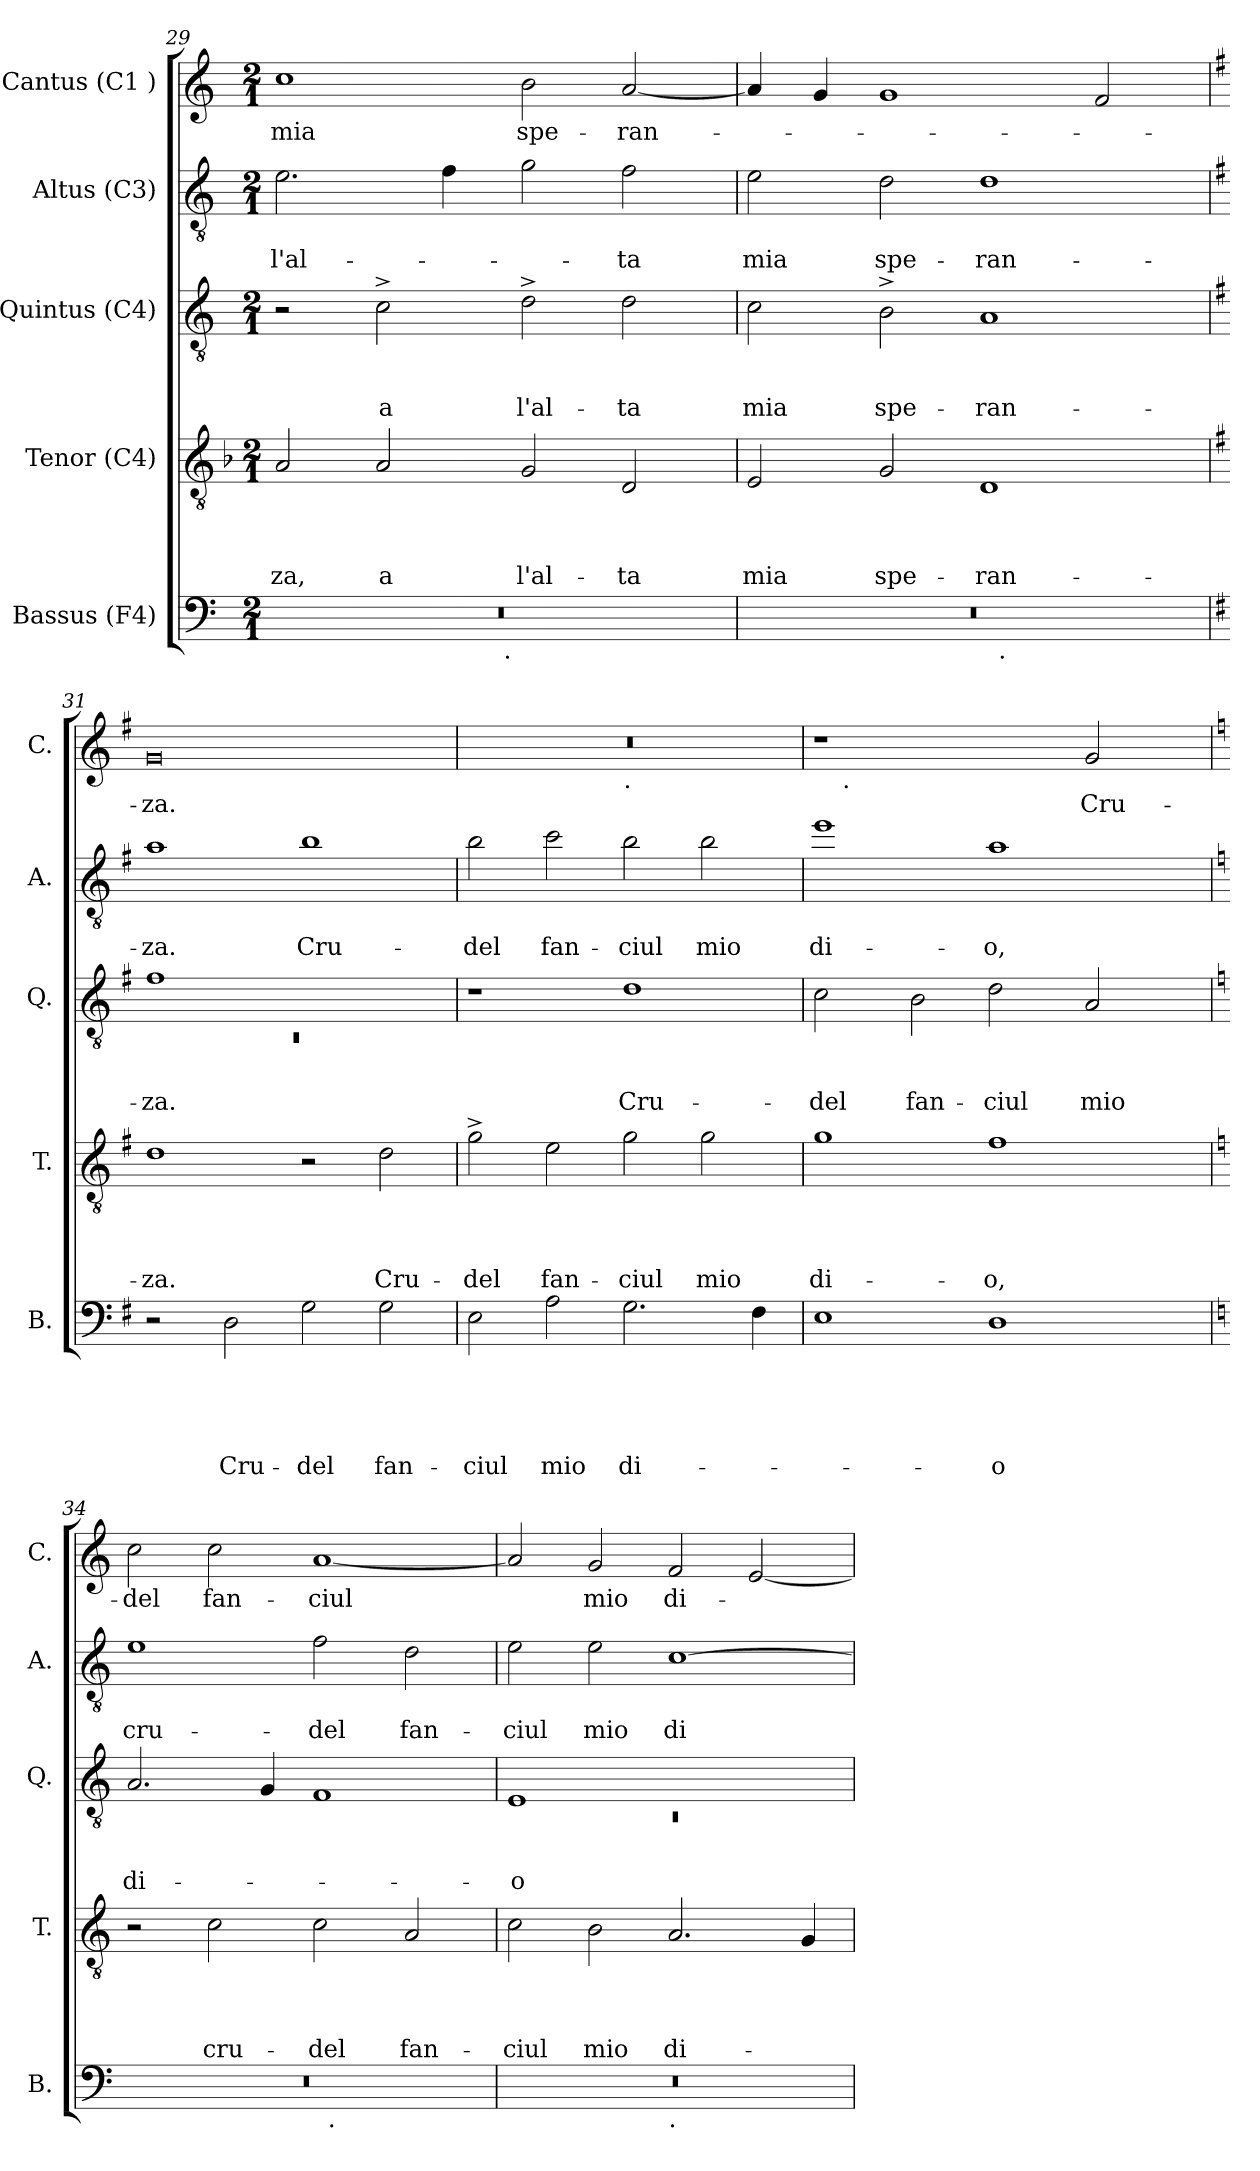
**kern	**text	**text	**text	**text	**text	**kern	**text	**text	**text	**text	**kern	**text	**text	**text	**kern	**text	**text	**kern	**text
*part5	*part5	*part5	*part5	*part5	*part5	*part4	*part4	*part4	*part4	*part4	*part3	*part3	*part3	*part3	*part2	*part2	*part2	*part1	*part1
*staff5	*staff5	*staff5	*staff5	*staff5	*staff5	*staff4	*staff4	*staff4	*staff4	*staff4	*staff3	*staff3	*staff3	*staff3	*staff2	*staff2	*staff2	*staff1	*staff1
*I"Bassus (F4)	*	*	*	*	*	*I"Tenor (C4)	*	*	*	*	*I"Quintus (C4)	*	*	*	*I"Altus (C3)	*	*	*I"Cantus (C1 )	*
*I'B.	*	*	*	*	*	*I'T.	*	*	*	*	*I'Q.	*	*	*	*I'A.	*	*	*I'C.	*
*clefF4	*	*	*	*	*	*clefGv2	*	*	*	*	*clefGv2	*	*	*	*clefGv2	*	*	*clefG2	*
*k[]	*	*	*	*	*	*k[b-]	*	*	*	*	*k[]	*	*	*	*k[]	*	*	*k[]	*
*C:	*	*	*	*	*	*F:	*	*	*	*	*C:	*	*	*	*C:	*	*	*C:	*
*M2/1	*	*	*	*	*	*M2/1	*	*	*	*	*M2/1	*	*	*	*M2/1	*	*	*M2/1	*
=29	=29	=29	=29	=29	=29	=29	=29	=29	=29	=29	=29	=29	=29	=29	=29	=29	=29	=29	=29
!	!	!	!	!	!	!	!	!	!	!LO:LY:b	!	!	!	!	!	!	!LO:LY:b	!	!LO:LY:b
*^	*	*	*	*	*	*	*	*	*	*	*	*	*	*	*	*	*	*	*
0r	2ryy	.	.	.	.	.	2A/	.	.	.	-za,	2r	.	.	.	2.e\	.	l'al-	1cc	mia
!	!	!	!	!	!	!	!	!	!	!	!LO:LY:b	!	!	!	!LO:LY:b	!	!	!	!	!
.	4...ryy	.	.	.	.	.	2A/	.	.	.	a	2c^>\	.	.	a	.	.	.	.	.
.	.	.	.	.	.	.	.	.	.	.	.	.	.	.	.	4f\	.	.	.	.
!	!LO:TX:b:t=.	!	!	!	!	!	!	!	!	!	!	!	!	!	!	!	!	!	!	!
.	1ryy	.	.	.	.	.	.	.	.	.	.	.	.	.	.	.	.	.	.	.
!	!	!	!	!	!	!	!	!	!	!	!LO:LY:b	!	!	!	!LO:LY:b	!	!	!	!	!LO:LY:b
.	.	.	.	.	.	.	2G/	.	.	.	l'al-	2d^>\	.	.	l'al-	2g\	.	.	2b\	spe-
!	!	!	!	!	!	!	!	!	!	!	!LO:LY:b	!	!	!	!LO:LY:b	!	!	!LO:LY:b	!	!LO:LY:b
.	.	.	.	.	.	.	2D/	.	.	.	-ta	2d\	.	.	-ta	2f\	.	-ta	[<2a/	-ran-
.	32ryy	.	.	.	.	.	.	.	.	.	.	.	.	.	.	.	.	.	.	.
!!LO:LB:g=z
=30	=30	=30	=30	=30	=30	=30	=30	=30	=30	=30	=30	=30	=30	=30	=30	=30	=30	=30	=30	=30
*	*	*	*	*	*	*	*k[]	*	*	*	*	*	*	*	*	*	*	*	*	*
*	*	*	*	*	*	*	*C:	*	*	*	*	*	*	*	*	*	*	*	*	*
!	!	!	!	!	!	!	!	!	!	!	!LO:LY:b	!	!	!	!LO:LY:b	!	!	!LO:LY:b	!	!
0r	1ryy	.	.	.	.	.	2E/	.	.	.	mia	2c\	.	.	mia	2e\	.	mia	4a/]	.
.	.	.	.	.	.	.	.	.	.	.	.	.	.	.	.	.	.	.	4g/	.
!	!	!	!	!	!	!	!	!	!	!	!LO:LY:b	!	!	!	!LO:LY:b	!	!	!LO:LY:b	!	!
.	.	.	.	.	.	.	2G/	.	.	.	spe-	2B^>\	.	.	spe-	2d\	.	spe-	1g	.
!	!	!	!	!	!	!	!	!	!	!	!LO:LY:b	!	!	!	!LO:LY:b	!	!	!LO:LY:b	!	!
.	32ryy	.	.	.	.	.	1D	.	.	.	-ran-	1A	.	.	-ran-	1d	.	-ran-	.	.
!	!LO:TX:b:t=.	!	!	!	!	!	!	!	!	!	!	!	!	!	!	!	!	!	!	!
.	2ryy	.	.	.	.	.	.	.	.	.	.	.	.	.	.	.	.	.	.	.
.	.	.	.	.	.	.	.	.	.	.	.	.	.	.	.	.	.	.	2f/	.
.	4...ryy	.	.	.	.	.	.	.	.	.	.	.	.	.	.	.	.	.	.	.
*v	*v	*	*	*	*	*	*	*	*	*	*	*	*	*	*	*	*	*	*	*
=31	=31	=31	=31	=31	=31	=31	=31	=31	=31	=31	=31	=31	=31	=31	=31	=31	=31	=31	=31
*k[f#]	*	*	*	*	*	*k[f#]	*	*	*	*	*k[f#]	*	*	*	*k[f#]	*	*	*k[f#]	*
*G:	*	*	*	*	*	*G:	*	*	*	*	*G:	*	*	*	*G:	*	*	*G:	*
*^	*	*	*	*	*	*	*	*	*	*	*^	*	*	*	*	*	*	*	*
!	!	!	!	!	!	!	!	!	!	!	!LO:LY:b	!	!LO:N:vis=1	!	!	!LO:LY:b	!	!	!LO:LY:b	!	!LO:LY:b
*v	*v	*	*	*	*	*	*	*	*	*	*	*	*	*	*	*	*	*	*	*	*
2r	.	.	.	.	.	1d	.	.	.	-za.	1f#	0rC	.	.	-za.	1a	.	-za.	0g	-za.
!	!	!	!	!	!LO:LY:b	!	!	!	!	!	!	!	!	!	!	!	!	!	!	!
2D\	.	.	.	.	Cru-	.	.	.	.	.	.	.	.	.	.	.	.	.	.	.
!	!	!	!	!	!LO:LY:b	!	!	!	!	!	!	!	!	!	!	!	!	!LO:LY:b	!	!
2G\	.	.	.	.	-del	2r	.	.	.	.	1ryy	.	.	.	.	1b	.	Cru-	.	.
!	!	!	!	!	!LO:LY:b	!	!	!	!	!LO:LY:b	!	!	!	!	!	!	!	!	!	!
2G\	.	.	.	.	fan-	2d\	.	.	.	Cru-	.	.	.	.	.	.	.	.	.	.
*	*	*	*	*	*	*	*	*	*	*	*v	*v	*	*	*	*	*	*	*	*
=32	=32	=32	=32	=32	=32	=32	=32	=32	=32	=32	=32	=32	=32	=32	=32	=32	=32	=32	=32
!	!	!	!	!	!LO:LY:b	!	!	!	!	!LO:LY:b	!	!	!	!	!	!	!LO:LY:b	!	!
*	*	*	*	*	*	*	*	*	*	*	*	*	*	*	*	*	*	*^	*
2E\	.	.	.	.	-ciul	2g^>\	.	.	.	-del	1r	.	.	.	2b\	.	-del	0r	1ryy	.
!	!	!	!	!	!LO:LY:b	!	!	!	!	!LO:LY:b	!	!	!	!	!	!	!LO:LY:b	!	!	!
2A\	.	.	.	.	mio	2e\	.	.	.	fan-	.	.	.	.	2cc\	.	fan-	.	.	.
!	!	!	!	!	!	!	!	!	!	!	!	!	!	!	!	!	!	!	!LO:TX:b:t=.	!
!	!	!	!	!	!LO:LY:b	!	!	!	!	!LO:LY:b	!	!	!	!LO:LY:b	!	!	!LO:LY:b	!	!	!
2.G\	.	.	.	.	di-	2g\	.	.	.	-ciul	1d	.	.	Cru-	2b\	.	-ciul	.	1ryy	.
!	!	!	!	!	!	!	!	!	!	!LO:LY:b	!	!	!	!	!	!	!LO:LY:b	!	!	!
.	.	.	.	.	.	2g\	.	.	.	mio	.	.	.	.	2b\	.	mio	.	.	.
4F#\	.	.	.	.	.	.	.	.	.	.	.	.	.	.	.	.	.	.	.	.
=33	=33	=33	=33	=33	=33	=33	=33	=33	=33	=33	=33	=33	=33	=33	=33	=33	=33	=33	=33	=33
!	!	!	!	!	!	!	!	!	!	!LO:LY:b	!	!	!	!LO:LY:b	!	!	!LO:LY:b	!	!	!
1E	.	.	.	.	.	1g	.	.	.	di-	2c\	.	.	-del	1ee	.	di-	1r	16.ryy	.
!	!	!	!	!	!	!	!	!	!	!	!	!	!	!	!	!	!	!	!LO:TX:b:t=.	!
.	.	.	.	.	.	.	.	.	.	.	.	.	.	.	.	.	.	.	1ryy	.
!	!	!	!	!	!	!	!	!	!	!	!	!	!	!LO:LY:b	!	!	!	!	!	!
.	.	.	.	.	.	.	.	.	.	.	2B\	.	.	fan-	.	.	.	.	.	.
!	!	!	!	!	!LO:LY:b:rj	!	!	!	!	!LO:LY:b	!	!	!	!LO:LY:b	!	!	!LO:LY:b	!	!	!
1D	.	.	.	.	-o	1f#	.	.	.	-o,	2d\	.	.	-ciul	1a	.	-o,	2ryy	.	.
.	.	.	.	.	.	.	.	.	.	.	.	.	.	.	.	.	.	.	2ryy	.
!	!	!	!	!	!	!	!	!	!	!	!	!	!	!LO:LY:b	!	!	!	!	!	!LO:LY:b
.	.	.	.	.	.	.	.	.	.	.	2A/	.	.	mio	.	.	.	2g/	.	Cru-
.	.	.	.	.	.	.	.	.	.	.	.	.	.	.	.	.	.	.	4ryy	.
.	.	.	.	.	.	.	.	.	.	.	.	.	.	.	.	.	.	.	8ryy	.
.	.	.	.	.	.	.	.	.	.	.	.	.	.	.	.	.	.	.	32ryy	.
*	*	*	*	*	*	*	*	*	*	*	*	*	*	*	*	*	*	*v	*v	*
!!LO:LB:g=z
=34	=34	=34	=34	=34	=34	=34	=34	=34	=34	=34	=34	=34	=34	=34	=34	=34	=34	=34	=34
*k[]	*	*	*	*	*	*k[]	*	*	*	*	*k[]	*	*	*	*k[]	*	*	*k[]	*
*C:	*	*	*	*	*	*C:	*	*	*	*	*C:	*	*	*	*C:	*	*	*C:	*
*	*	*	*	*	*	*	*	*	*	*	*	*	*	*	*	*	*	*^	*
!	!	!	!	!	!	!	!	!	!	!	!	!	!	!LO:LY:b	!	!	!LO:LY:b	!	!	!LO:LY:b
*^	*	*	*	*	*	*	*	*	*	*	*	*	*	*	*	*	*	*v	*v	*
0r	1ryy	.	.	.	.	.	2r	.	.	.	.	2.A/	.	.	di-	1e	.	cru-	2cc\	-del
!	!	!	!	!	!	!	!	!	!	!	!LO:LY:b	!	!	!	!	!	!	!	!	!LO:LY:b
.	.	.	.	.	.	.	2c\	.	.	.	cru-	.	.	.	.	.	.	.	2cc\	fan-
.	.	.	.	.	.	.	.	.	.	.	.	4G/	.	.	.	.	.	.	.	.
!	!	!	!	!	!	!	!	!	!	!	!LO:LY:b	!	!	!	!	!	!	!LO:LY:b	!	!LO:LY:b
.	32ryy	.	.	.	.	.	2c\	.	.	.	-del	1F	.	.	.	2f\	.	-del	[<1a	-ciul
!	!LO:TX:b:t=.	!	!	!	!	!	!	!	!	!	!	!	!	!	!	!	!	!	!	!
.	2ryy	.	.	.	.	.	.	.	.	.	.	.	.	.	.	.	.	.	.	.
!	!	!	!	!	!	!	!	!	!	!	!LO:LY:b	!	!	!	!	!	!	!LO:LY:b	!	!
.	.	.	.	.	.	.	2A/	.	.	.	fan-	.	.	.	.	2d\	.	fan-	.	.
.	4...ryy	.	.	.	.	.	.	.	.	.	.	.	.	.	.	.	.	.	.	.
=35	=35	=35	=35	=35	=35	=35	=35	=35	=35	=35	=35	=35	=35	=35	=35	=35	=35	=35	=35	=35
*	*	*	*	*	*	*	*	*	*	*	*	*^	*	*	*	*	*	*	*	*
!	!	!	!	!	!	!	!	!	!	!	!LO:LY:b	!	!LO:N:vis=1	!	!	!LO:LY:b:rj	!	!	!LO:LY:b	!	!
0r	1ryy	.	.	.	.	.	2c\	.	.	.	-ciul	1E	0rC	.	.	-o	2e\	.	-ciul	2a/]	.
!	!	!	!	!	!	!	!	!	!	!	!LO:LY:b	!	!	!	!	!	!	!	!LO:LY:b	!	!LO:LY:b
.	.	.	.	.	.	.	2B\	.	.	.	mio	.	.	.	.	.	2e\	.	mio	2g/	mio
!	!LO:TX:b:t=.	!	!	!	!	!	!	!	!	!	!	!	!	!	!	!	!	!	!	!	!
!	!	!	!	!	!	!	!	!	!	!	!LO:LY:b	!	!	!	!	!	!	!	!LO:LY:b	!	!LO:LY:b
.	1ryy	.	.	.	.	.	2.A/	.	.	.	di-	1ryy	.	.	.	.	[>1c	.	di-	2f/	di-
.	.	.	.	.	.	.	.	.	.	.	.	.	.	.	.	.	.	.	.	[<2e/	.
.	.	.	.	.	.	.	4G/	.	.	.	.	.	.	.	.	.	.	.	.	.	.
*v	*v	*	*	*	*	*	*	*	*	*	*	*v	*v	*	*	*	*	*	*	*	*
=	=	=	=	=	=	=	=	=	=	=	=	=	=	=	=	=	=	=	=
*-	*-	*-	*-	*-	*-	*-	*-	*-	*-	*-	*-	*-	*-	*-	*-	*-	*-	*-	*-
